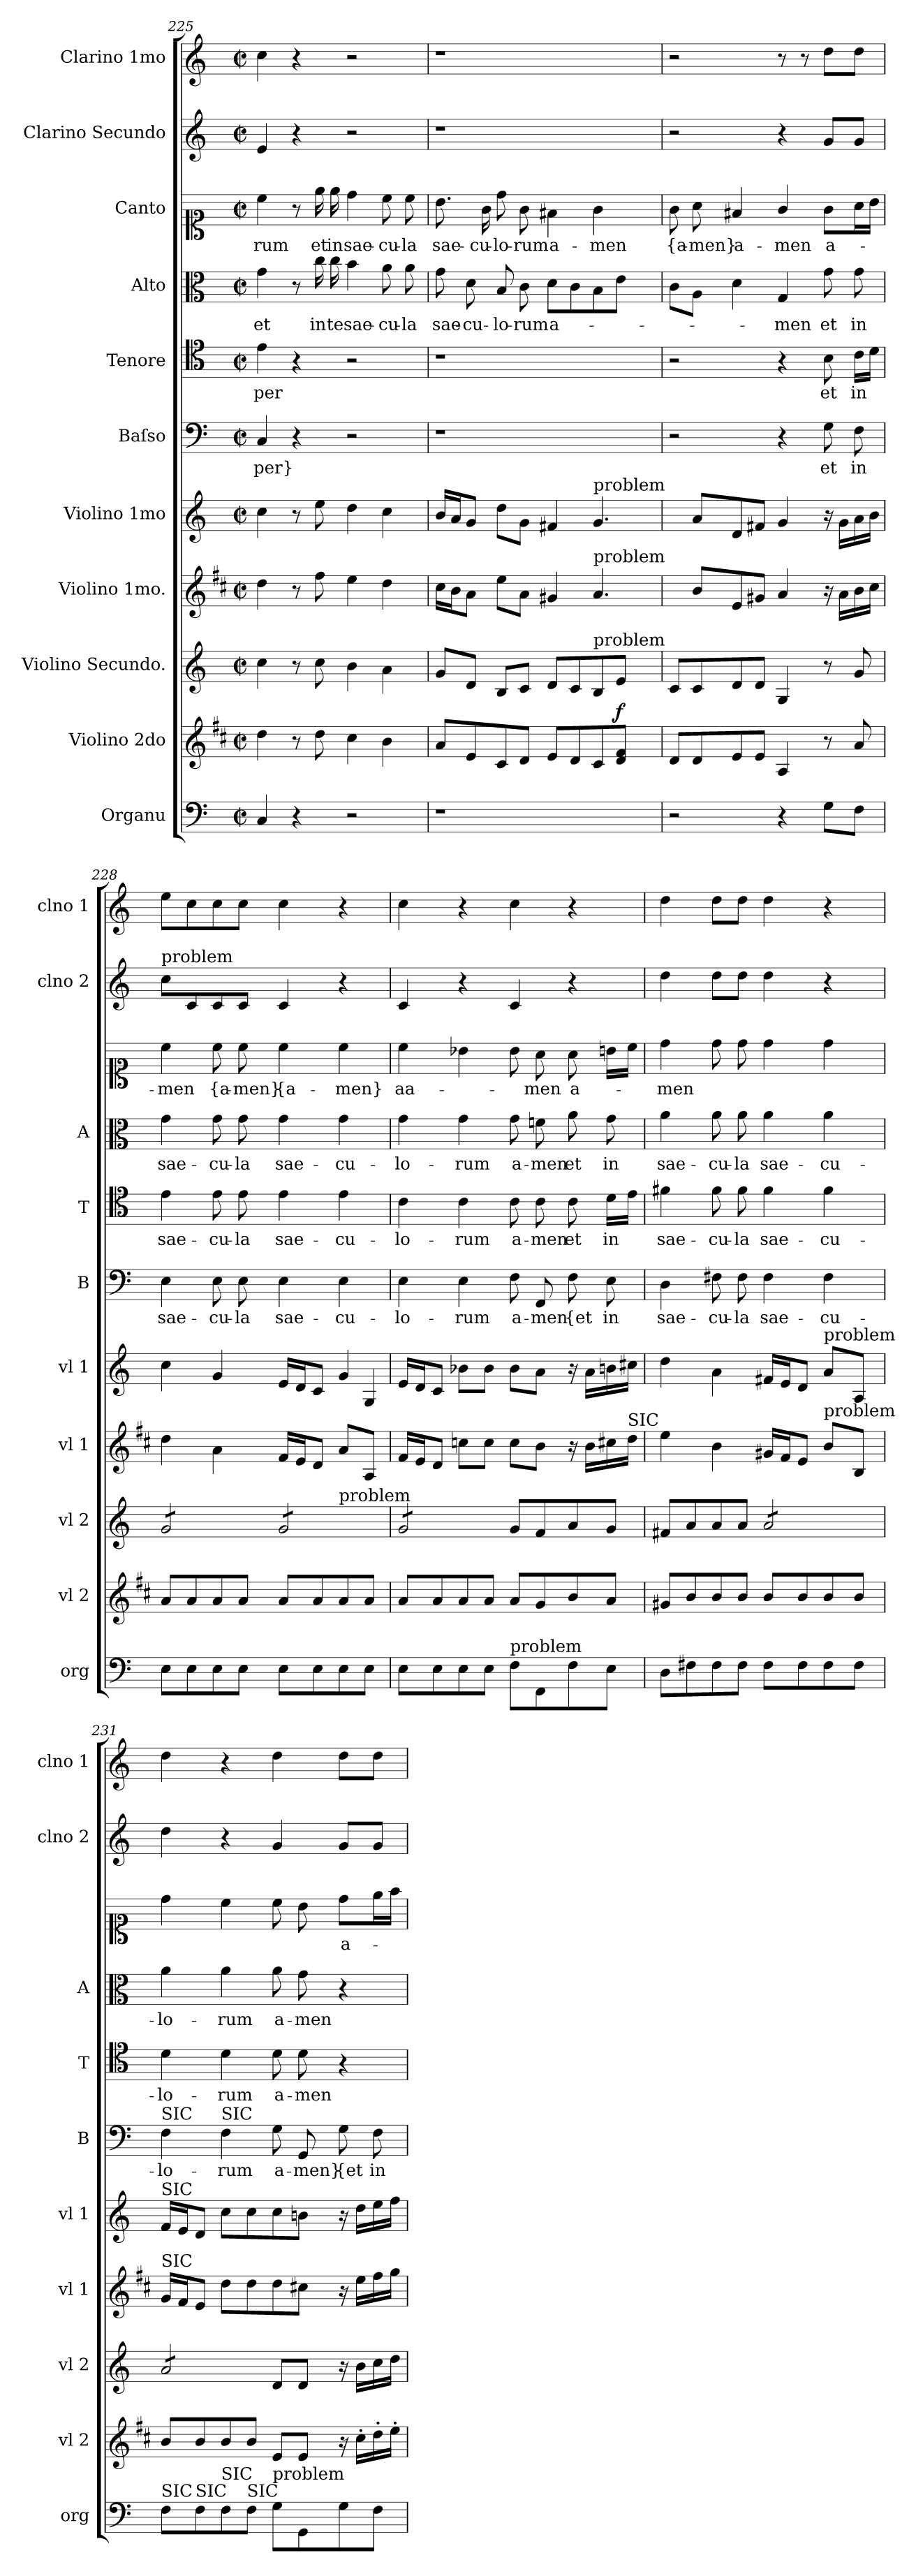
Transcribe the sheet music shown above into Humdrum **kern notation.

**kern	**kern	**dynam	**kern	**kern	**kern	**kern	**text	**kern	**text	**kern	**text	**kern	**text	**kern	**kern
*part11	*part10	*part10	*part9	*part8	*part7	*part6	*part6	*part5	*part5	*part4	*part4	*part3	*part3	*part2	*part1
*staff11	*staff10	*staff10	*staff9	*staff8	*staff7	*staff6	*staff6	*staff5	*staff5	*staff4	*staff4	*staff3	*staff3	*staff2	*staff1
*I"Organu	*I"Violino 2do	*	*I"Violino Secundo.	*I"Violino 1mo.	*I"Violino 1mo	*I"Baſso	*	*I"Tenore	*	*I"Alto	*	*I"Canto	*	*I"Clarino Secundo	*I"Clarino 1mo
*I'org	*I'vl 2	*	*I'vl 2	*I'vl 1	*I'vl 1	*I'B	*	*I'T	*	*I'A	*	*	*	*I'clno 2	*I'clno 1
*clefF4	*clefG2	*	*clefG2	*clefG2	*clefG2	*clefF4	*	*clefC4	*	*clefC3	*	*clefC1	*	*clefG2	*clefG2
*	*ITrd1c2	*	*	*ITrd1c2	*	*	*	*	*	*	*	*	*	*	*
*k[]	*k[]	*	*k[]	*k[]	*k[]	*k[]	*	*k[]	*	*k[]	*	*k[]	*	*k[]	*k[]
*M2/2	*M2/2	*	*M2/2	*M2/2	*M2/2	*M2/2	*	*M2/2	*	*M2/2	*	*M2/2	*	*M2/2	*M2/2
*met(c|)	*met(c|)	*	*met(c|)	*met(c|)	*met(c|)	*met(c|)	*	*met(c|)	*	*met(c|)	*	*met(c|)	*	*met(c|)	*met(c|)
=225	=225	=225	=225	=225	=225	=225	=225	=225	=225	=225	=225	=225	=225	=225	=225
4C/	4cc\	.	4cc\	4cc\	4cc\	4C/	-per}	4e\	-per	4g\	et	4cc\	-rum	4e/	4cc\
4r	8r	.	8r	8r	8r	4r	.	4r	.	8r	.	8r	.	4r	4r
.	8cc\	.	8cc\	8ee\	8ee\	.	.	.	.	16cc\	in	16ee\	et	.	.
.	.	.	.	.	.	.	.	.	.	16cc\	te	16ee\	in	.	.
2r	4b\	.	4b\	4dd\	4dd\	2r	.	2r	.	4b\	sae-	4dd\	sae-	2r	2r
.	4a\	.	4a\	4cc\	4cc\	.	.	.	.	8a\	-cu-	8cc\	-cu-	.	.
.	.	.	.	.	.	.	.	.	.	8a\	-la	8cc\	-la	.	.
=226	=226	=226	=226	=226	=226	=226	=226	=226	=226	=226	=226	=226	=226	=226	=226
1r	8g/L	.	8g/L	16b\LL	16b/LL	1r	.	1r	.	8g\	sae-	8.b\	sae-	1r	1r
.	.	.	.	16a\J	16a/J	.	.	.	.	.	.	.	.	.	.
.	8d/	.	8d/J	8g\J	8g/J	.	.	.	.	8d\	-cu-	.	.	.	.
.	.	.	.	.	.	.	.	.	.	.	.	16g\	-cu-	.	.
.	8B/	.	8B/L	8dd\L	8dd\L	.	.	.	.	8B/	-lo-	8dd\	-lo-	.	.
.	8c/J	.	8c/J	8g\J	8g\J	.	.	.	.	8c\	-rum	8g\	-rum	.	.
.	8d/L	.	8d/L	4f#X/	4f#X/	.	.	.	.	8d\L	a-	4f#X\	a-	.	.
.	8c/	.	8c/	.	.	.	.	.	.	8c\	.	.	.	.	.
!	!	!	!	!	!LO:TX:a:t=problem	!	!	!	!	!	!	!	!	!	!
!	!	!	!	!LO:TX:a:t=problem	!	!	!	!	!	!	!	!	!	!	!
!	!	!	!LO:TX:a:t=problem	!	!	!	!	!	!	!	!	!	!	!	!
.	8B/	.	8B/	4.g/	4.g/	.	.	.	.	8B\	.	4g\	-men	.	.
!	!	!LO:DY:a	!	!	!	!	!	!	!	!	!	!	!	!	!
.	8c/ 8e/J	f	8e/J	.	.	.	.	.	.	8e\J	.	.	.	.	.
8ryy	8ryy	.	8ryy	.	.	8ryy	.	8ryy	.	8ryy	.	8ryy	.	8ryy	8ryy
=227	=227	=227	=227	=227	=227	=227	=227	=227	=227	=227	=227	=227	=227	=227	=227
2r	8c/L	.	8c/L	8ryy	8ryy	2r	.	2r	.	8c\L	.	8g\	{a-	2r	2r
.	8c/	.	8c/	8a/L	8a/L	.	.	.	.	8A\J	.	8a\	-men}	.	.
.	8d/	.	8d/	8d/	8d/	.	.	.	.	4d\	.	4f#X/	a-	.	.
.	8d/J	.	8d/J	8f#X/J	8f#X/J	.	.	.	.	.	.	.	.	.	.
4r	4G/	.	4G/	4g/	4g/	4r	.	4r	.	4G/	-men	4g/	-men	4r	8r
.	.	.	.	.	.	.	.	.	.	.	.	.	.	.	8r
8G\L	8r	.	8r	16r	16r	8G\	et	8B\	et	8g\	et	8g\L	a-	8g/L	8dd\L
.	.	.	.	16g\LL	16g\LL	.	.	.	.	.	.	.	.	.	.
8F\J	8g/	.	8g/	16a\	16a\	8F\	in	16c\LL	in	8g\	in	16a\L	.	8g/J	8dd\J
.	.	.	.	16b\JJ	16b\JJ	.	.	16d\JJ	.	.	.	16b\JJ	.	.	.
=228	=228	=228	=228	=228	=228	=228	=228	=228	=228	=228	=228	=228	=228	=228	=228
!	!	!	!	!	!	!	!	!	!	!	!	!	!	!LO:TX:a:t=problem	!
*	*	*	*^	*	*	*	*	*	*	*	*	*	*	*	*
*	*	*	*tremolo	*	*	*	*	*	*	*	*	*	*	*	*	*
8E\L	8g/L	.	8g/L	2.ryy	4cc\	4cc\	4E\	sae-	4e\	sae-	4g\	sae-	4cc\	-men	8cc\L	8ee\L
8E\	8g/	.	8g/	.	.	.	.	.	.	.	.	.	.	.	8c/	8cc\
8E\	8g/	.	8g/	.	4g\	4g/	8E\	-cu-	8e\	-cu-	8g\	-cu-	8cc\	{a-	8c/	8cc\
8E\J	8g/J	.	8g/J	.	.	.	8E\	-la	8e\	-la	8g\	-la	8cc\	-men}	8c/J	8cc\J
8E\L	8g/L	.	8g/L	.	16e/LL	16e/LL	4E\	sae-	4e\	sae-	4g\	sae-	4cc\	{a-	4c/	4cc\
.	.	.	.	.	16d/J	16d/J	.	.	.	.	.	.	.	.	.	.
8E\	8g/	.	8g/	.	8c/J	8c/J	.	.	.	.	.	.	.	.	.	.
!	!	!	!	!LO:TX:a:t=problem	!	!	!	!	!	!	!	!	!	!	!	!
!	!	!	!	!	!	!LO:N:vis=4	!	!	!	!	!	!	!	!	!	!
8E\	8g/	.	8g/	4ryy	8g/L	8g/	4E\	-cu-	4e\	-cu-	4g\	-cu-	4cc\	-men}	4r	4r
!	!	!	!	!	!	!LO:N:vis=4	!	!	!	!	!	!	!	!	!	!
8E\J	8g/J	.	8g/J	.	8G/J	8G/	.	.	.	.	.	.	.	.	.	.
*	*	*	*v	*v	*	*	*	*	*	*	*	*	*	*	*	*
=229	=229	=229	=229	=229	=229	=229	=229	=229	=229	=229	=229	=229	=229	=229	=229
8E\L	8g/L	.	8g/L	16e/LL	16e/LL	4E\	-lo-	4c\	-lo-	4g\	-lo-	4cc\	aa-	4c/	4cc\
.	.	.	.	16d/J	16d/J	.	.	.	.	.	.	.	.	.	.
8E\	8g/	.	8g/	8c/J	8c/J	.	.	.	.	.	.	.	.	.	.
8E\	8g/	.	8g/	8b-X\L	8b-X\L	4E\	-rum	4c\	-rum	4g\	-rum	4b-X\	.	4r	4r
8E\J	8g/J	.	8g/J	8b-\J	8b-\J	.	.	.	.	.	.	.	.	.	.
*	*	*	*Xtremolo	*	*	*	*	*	*	*	*	*	*	*	*
!LO:TX:a:t=problem	!	!	!	!	!	!	!	!	!	!	!	!	!	!	!
8F\L	8g/L	.	8g/L	8b-\L	8b-\L	8F\	a-	8c\	a-	8g\	a-	8b-\	.	4c/	4cc\
8FF/	8f/	.	8f/	8a\J	8a\J	8FF/	-men	8c\	-men	8fn\	-men	8a\	-men	.	.
8F\	8a/	.	8a/	16r	16r	8F\	{et	8c\	et	8a\	et	8a\	a-	4r	4r
.	.	.	.	16a\LL	16a\LL	.	.	.	.	.	.	.	.	.	.
8E\J	8g/J	.	8g/J	16bn\	16bn\	8E\	in	16d\LL	in	8g\	in	16bn\LL	.	.	.
!	!	!	!	!LO:TX:a:t=SIC	!	!	!	!	!	!	!	!	!	!	!
.	.	.	.	16cc\JJ	16cc#X\JJ	.	.	16e\JJ	.	.	.	16cc\JJ	.	.	.
=230	=230	=230	=230	=230	=230	=230	=230	=230	=230	=230	=230	=230	=230	=230	=230
8D\L	8f#X/L	.	8f#X/L	4dd\	4dd\	4D\	sae-	4f#X\	sae-	4a\	sae-	4dd\	-men	4dd\	4dd\
8F#X\	8a/	.	8a/	.	.	.	.	.	.	.	.	.	.	.	.
8F#\	8a/	.	8a/	4a\	4a\	8F#X\	-cu-	8f#\	-cu-	8a\	-cu-	8dd\	.	8dd\L	8dd\L
8F#\J	8a/J	.	8a/J	.	.	8F#\	-la	8f#\	-la	8a\	-la	8dd\	.	8dd\J	8dd\J
*	*	*	*tremolo	*	*	*	*	*	*	*	*	*	*	*	*
8F#\L	8a/L	.	8a/L	16f#X/LL	16f#X/LL	4F#\	sae-	4f#\	sae-	4a\	sae-	4dd\	.	4dd\	4dd\
.	.	.	.	16e/J	16e/J	.	.	.	.	.	.	.	.	.	.
8F#\	8a/	.	8a/	8d/J	8d/J	.	.	.	.	.	.	.	.	.	.
!	!	!	!	!	!LO:TX:a:t=problem	!	!	!	!	!	!	!	!	!	!
!	!	!	!	!LO:TX:a:t=problem	!	!	!	!	!	!	!	!	!	!	!
8F#\	8a/	.	8a/	8a\L	8a\L	4F#\	-cu-	4f#\	-cu-	4a\	-cu-	4dd\	.	4r	4r
8F#\J	8a/J	.	8a/J	8A/J	8A/J	.	.	.	.	.	.	.	.	.	.
=231	=231	=231	=231	=231	=231	=231	=231	=231	=231	=231	=231	=231	=231	=231	=231
!	!	!	!	!	!	!LO:TX:a:t=SIC	!	!	!	!	!	!	!	!	!
!	!	!	!	!	!LO:TX:a:t=SIC	!	!	!	!	!	!	!	!	!	!
!	!	!	!	!LO:TX:a:t=SIC	!	!	!	!	!	!	!	!	!	!	!
!LO:TX:a:t=SIC	!	!	!	!	!	!	!	!	!	!	!	!	!	!	!
8F\L	8a/L	.	8a/L	16f/LL	16f/LL	4F\	-lo-	4d\	-lo-	4a\	-lo-	4dd\	.	4dd\	4dd\
.	.	.	.	16e/J	16e/J	.	.	.	.	.	.	.	.	.	.
!LO:TX:a:t=SIC	!	!	!	!	!	!	!	!	!	!	!	!	!	!	!
8F\	8a/	.	8a/	8d/J	8d/J	.	.	.	.	.	.	.	.	.	.
!	!	!	!	!	!	!LO:TX:a:t=SIC	!	!	!	!	!	!	!	!	!
!LO:TX:a:t=SIC	!	!	!	!	!	!	!	!	!	!	!	!	!	!	!
8F\	8a/	.	8a/	8cc\L	8cc\L	4F\	-rum	4d\	-rum	4a\	-rum	4cc\	.	4r	4r
!LO:TX:a:t=SIC	!	!	!	!	!	!	!	!	!	!	!	!	!	!	!
8F\J	8a/J	.	8a/J	8cc\	8cc\	.	.	.	.	.	.	.	.	.	.
*	*	*	*Xtremolo	*	*	*	*	*	*	*	*	*	*	*	*
!LO:TX:a:t=problem	!	!	!	!	!	!	!	!	!	!	!	!	!	!	!
8G\L	8d/L	.	8d/L	8cc\	8cc\	8G\	a-	8d\	a-	8a\	a-	8cc\	.	4g/	4dd\
8GG/	8d/J	.	8d/J	8bn\J	8bn\J	8GG/	-men}	8d\	-men	8g\	-men	8b\	.	.	.
8G\	16r	.	16r	16r	16r	8G\	{et	4r	.	4r	.	8dd\L	a-	8g/L	8dd\L
.	16b'\LL	.	16b\LL	16dd\LL	16dd\LL	.	.	.	.	.	.	.	.	.	.
8F\J	16cc'\	.	16cc\	16ee\	16ee\	8F\	in	.	.	.	.	16ee\L	.	8g/J	8dd\J
.	16dd'\JJ	.	16dd\JJ	16ff\JJ	16ff\JJ	.	.	.	.	.	.	16ff\JJ	.	.	.
=	=	=	=	=	=	=	=	=	=	=	=	=	=	=	=
*-	*-	*-	*-	*-	*-	*-	*-	*-	*-	*-	*-	*-	*-	*-	*-
